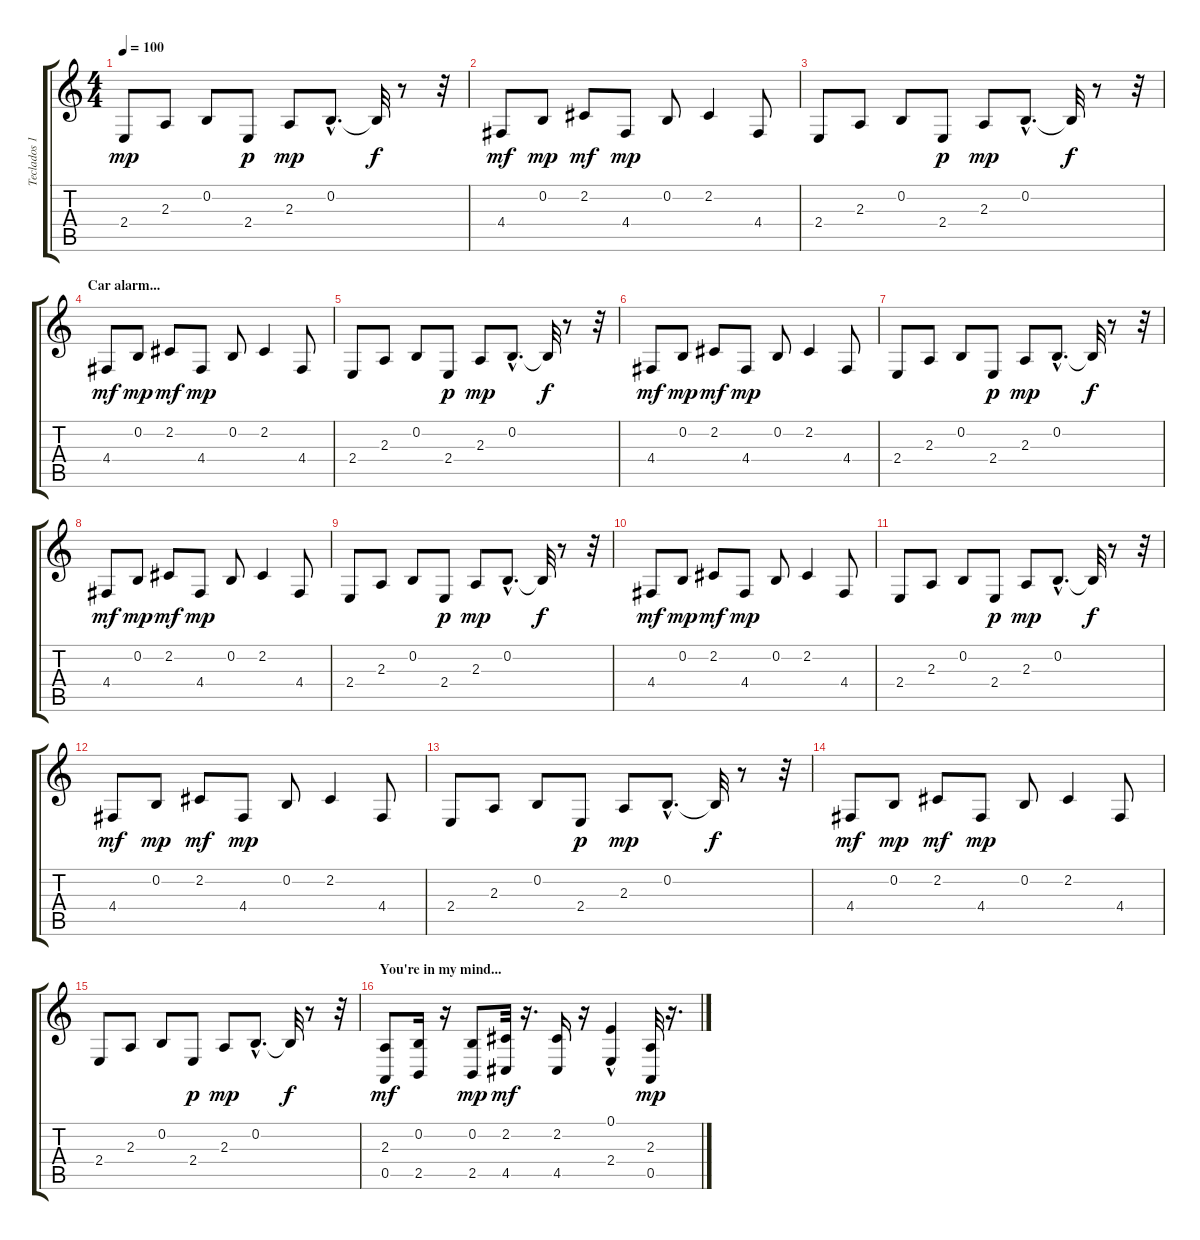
\track ("Teclados 1" "Teclados 1") {instrument electricgrandpiano}
\staff {score tabs}
\tuning (E4 B3 G3 D3 A2 E2) {hide}
\ts (4 4)
\tempo 100
\clef g2
\ks c
2.4.8{dy mp} 2.3.8 0.2.8 2.4.8{dy p} 2.3.8{dy mp} 0.2{hac}.8{d} 0.2{t}.32{dy f} r.8 r.32 |
4.4.8{dy mf} 0.2.8{dy mp} 2.2.8{dy mf} 4.4.8{dy mp} 0.2.8 2.2.4 4.4.8 |
2.4.8 2.3.8 0.2.8 2.4.8{dy p} 2.3.8{dy mp} 0.2{hac}.8{d} 0.2{t}.32{dy f} r.8 r.32 |
\section ("" "Car alarm...")
4.4.8{dy mf} 0.2.8{dy mp} 2.2.8{dy mf} 4.4.8{dy mp} 0.2.8 2.2.4 4.4.8 |
2.4.8 2.3.8 0.2.8 2.4.8{dy p} 2.3.8{dy mp} 0.2{hac}.8{d} 0.2{t}.32{dy f} r.8 r.32 |
4.4.8{dy mf} 0.2.8{dy mp} 2.2.8{dy mf} 4.4.8{dy mp} 0.2.8 2.2.4 4.4.8 |
2.4.8 2.3.8 0.2.8 2.4.8{dy p} 2.3.8{dy mp} 0.2{hac}.8{d} 0.2{t}.32{dy f} r.8 r.32 |
4.4.8{dy mf} 0.2.8{dy mp} 2.2.8{dy mf} 4.4.8{dy mp} 0.2.8 2.2.4 4.4.8 |
2.4.8 2.3.8 0.2.8 2.4.8{dy p} 2.3.8{dy mp} 0.2{hac}.8{d} 0.2{t}.32{dy f} r.8 r.32 |
4.4.8{dy mf} 0.2.8{dy mp} 2.2.8{dy mf} 4.4.8{dy mp} 0.2.8 2.2.4 4.4.8 |
2.4.8 2.3.8 0.2.8 2.4.8{dy p} 2.3.8{dy mp} 0.2{hac}.8{d} 0.2{t}.32{dy f} r.8 r.32 |
4.4.8{dy mf} 0.2.8{dy mp} 2.2.8{dy mf} 4.4.8{dy mp} 0.2.8 2.2.4 4.4.8 |
2.4.8 2.3.8 0.2.8 2.4.8{dy p} 2.3.8{dy mp} 0.2{hac}.8{d} 0.2{t}.32{dy f} r.8 r.32 |
4.4.8{dy mf} 0.2.8{dy mp} 2.2.8{dy mf} 4.4.8{dy mp} 0.2.8 2.2.4 4.4.8 |
2.4.8 2.3.8 0.2.8 2.4.8{dy p} 2.3.8{dy mp} 0.2{hac}.8{d} 0.2{t}.32{dy f} r.8 r.32 |
\section ("" "You're in my mind...")
(2.3 0.5).8{dy mf} (0.2 2.5).16 r.16 (0.2 2.5).8{dy mp} (2.2 4.5).32{dy mf} r.16{d} (2.2 4.5).16 r.16 (0.1 2.4{hac}).4 (2.3 0.5).32{dy mp} r.16{d}
